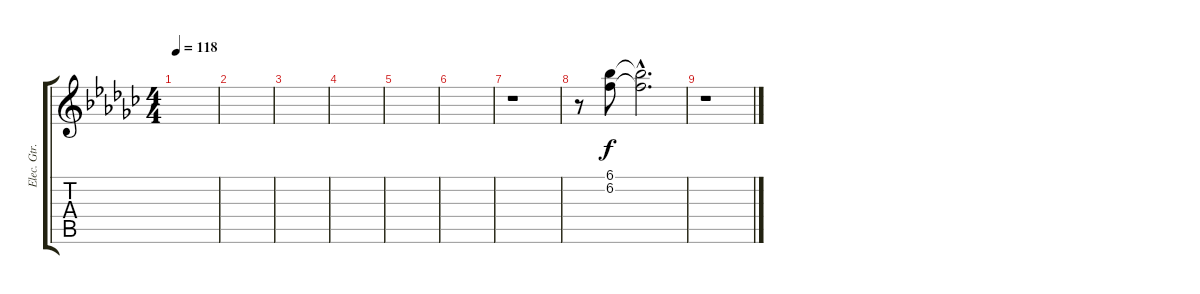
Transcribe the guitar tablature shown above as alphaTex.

\track ("Elec. Gtr. 1" "Elec. Gtr.") {instrument overdrivenguitar}
\staff {score tabs}
\tuning (E4 B3 G3 D3 A2 E2) {hide}
\ts (4 4)
\tempo 118
\clef g2
\ks ebminor
|
|
|
|
|
|
r.1 |
r.8 (6.1 6.2).8 (6.1{hac t} 6.2{hac t}).2{d} |
r.1
